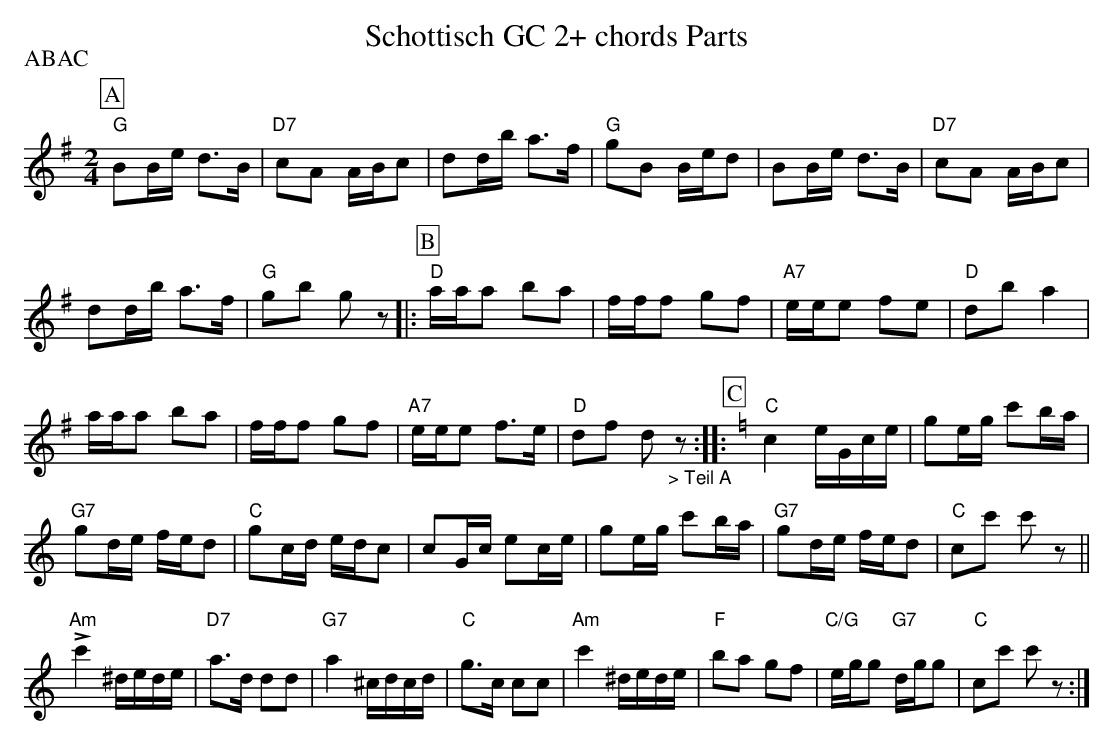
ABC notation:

X:1
T:Schottisch GC 2+ chords Parts
P:ABAC
M:2/4
L:1/16
K:Gmaj%%MIDI gchordon
[P:A] "G"B2Be d3B | "D7"c2A2 ABc2 | d2db a3f | "G"g2B2 Bed2 | B2Be d3B | "D7"c2A2 ABc2 |
d2db a3f | "G"g2b2 g2z2 |: [P:B] "D"aaa2 b2a2 | fff2 g2f2 | "A7"eee2 f2e2 | "D"d2b2a4 |
aaa2 b2a2 | fff2 g2f2 | "A7"eee2 f3e | "D"d2f2 d2"_> Teil A"z2 :: [P:C] [K:Cmaj] "C"c4 eGce | g2eg c'2ba |
"G7"g2de fed2 | "C"g2cd edc2 | c2Gc e2ce | g2eg c'2ba | "G7"g2de fed2 | "C"c2c'2 c'2z2 ||
"Am"!>!c'4 ^dede | "D7"a3d d2d2 | "G7"a4 ^cdcd | "C"g3c c2c2 | "Am"c'4 ^dede | "F"b2a2 g2f2 | "C/G"egg2 "G7"dgg2 | "C"c2c'2 c'2z2 :|
